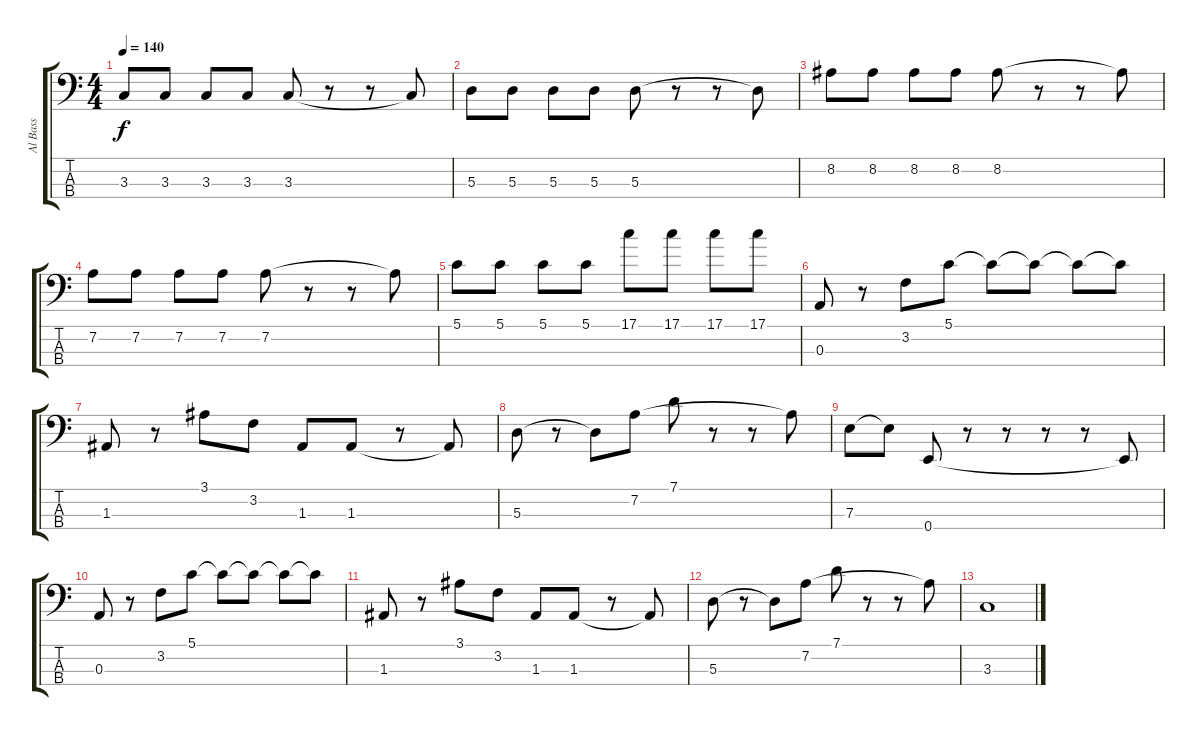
\track ("Al Bass" "Al Bass") {instrument electricbasspick}
\staff {score tabs}
\tuning (G2 D2 A1 E1) {hide}
\ts (4 4)
\tempo 140
\clef f4
\ks c
3.3.8{dy f} 3.3.8 3.3.8 3.3.8 3.3.8 r.8 r.8 3.3{t}.8 |
5.3.8 5.3.8 5.3.8 5.3.8 5.3.8 r.8 r.8 5.3{t}.8 |
8.2.8 8.2.8 8.2.8 8.2.8 8.2.8 r.8 r.8 8.2{t}.8 |
7.2.8 7.2.8 7.2.8 7.2.8 7.2.8 r.8 r.8 7.2{t}.8 |
5.1.8 5.1.8 5.1.8 5.1.8 17.1.8 17.1.8 17.1.8 17.1.8 |
0.3.8 r.8 3.2.8 5.1.8 5.1{t}.8 5.1{t}.8 5.1{t}.8 5.1{t}.8 |
1.3.8 r.8 3.1.8 3.2.8 1.3.8 1.3.8 r.8 1.3{t}.8 |
5.3.8 r.8 5.3{t}.8 7.2.8 7.1.8 r.8 r.8 7.2{t}.8 |
7.3.8 7.3{t}.8 0.4.8 r.8 r.8 r.8 r.8 0.4{t}.8 |
0.3.8 r.8 3.2.8 5.1.8 5.1{t}.8 5.1{t}.8 5.1{t}.8 5.1{t}.8 |
1.3.8 r.8 3.1.8 3.2.8 1.3.8 1.3.8 r.8 1.3{t}.8 |
5.3.8 r.8 5.3{t}.8 7.2.8 7.1.8 r.8 r.8 7.2{t}.8 |
3.3.1
